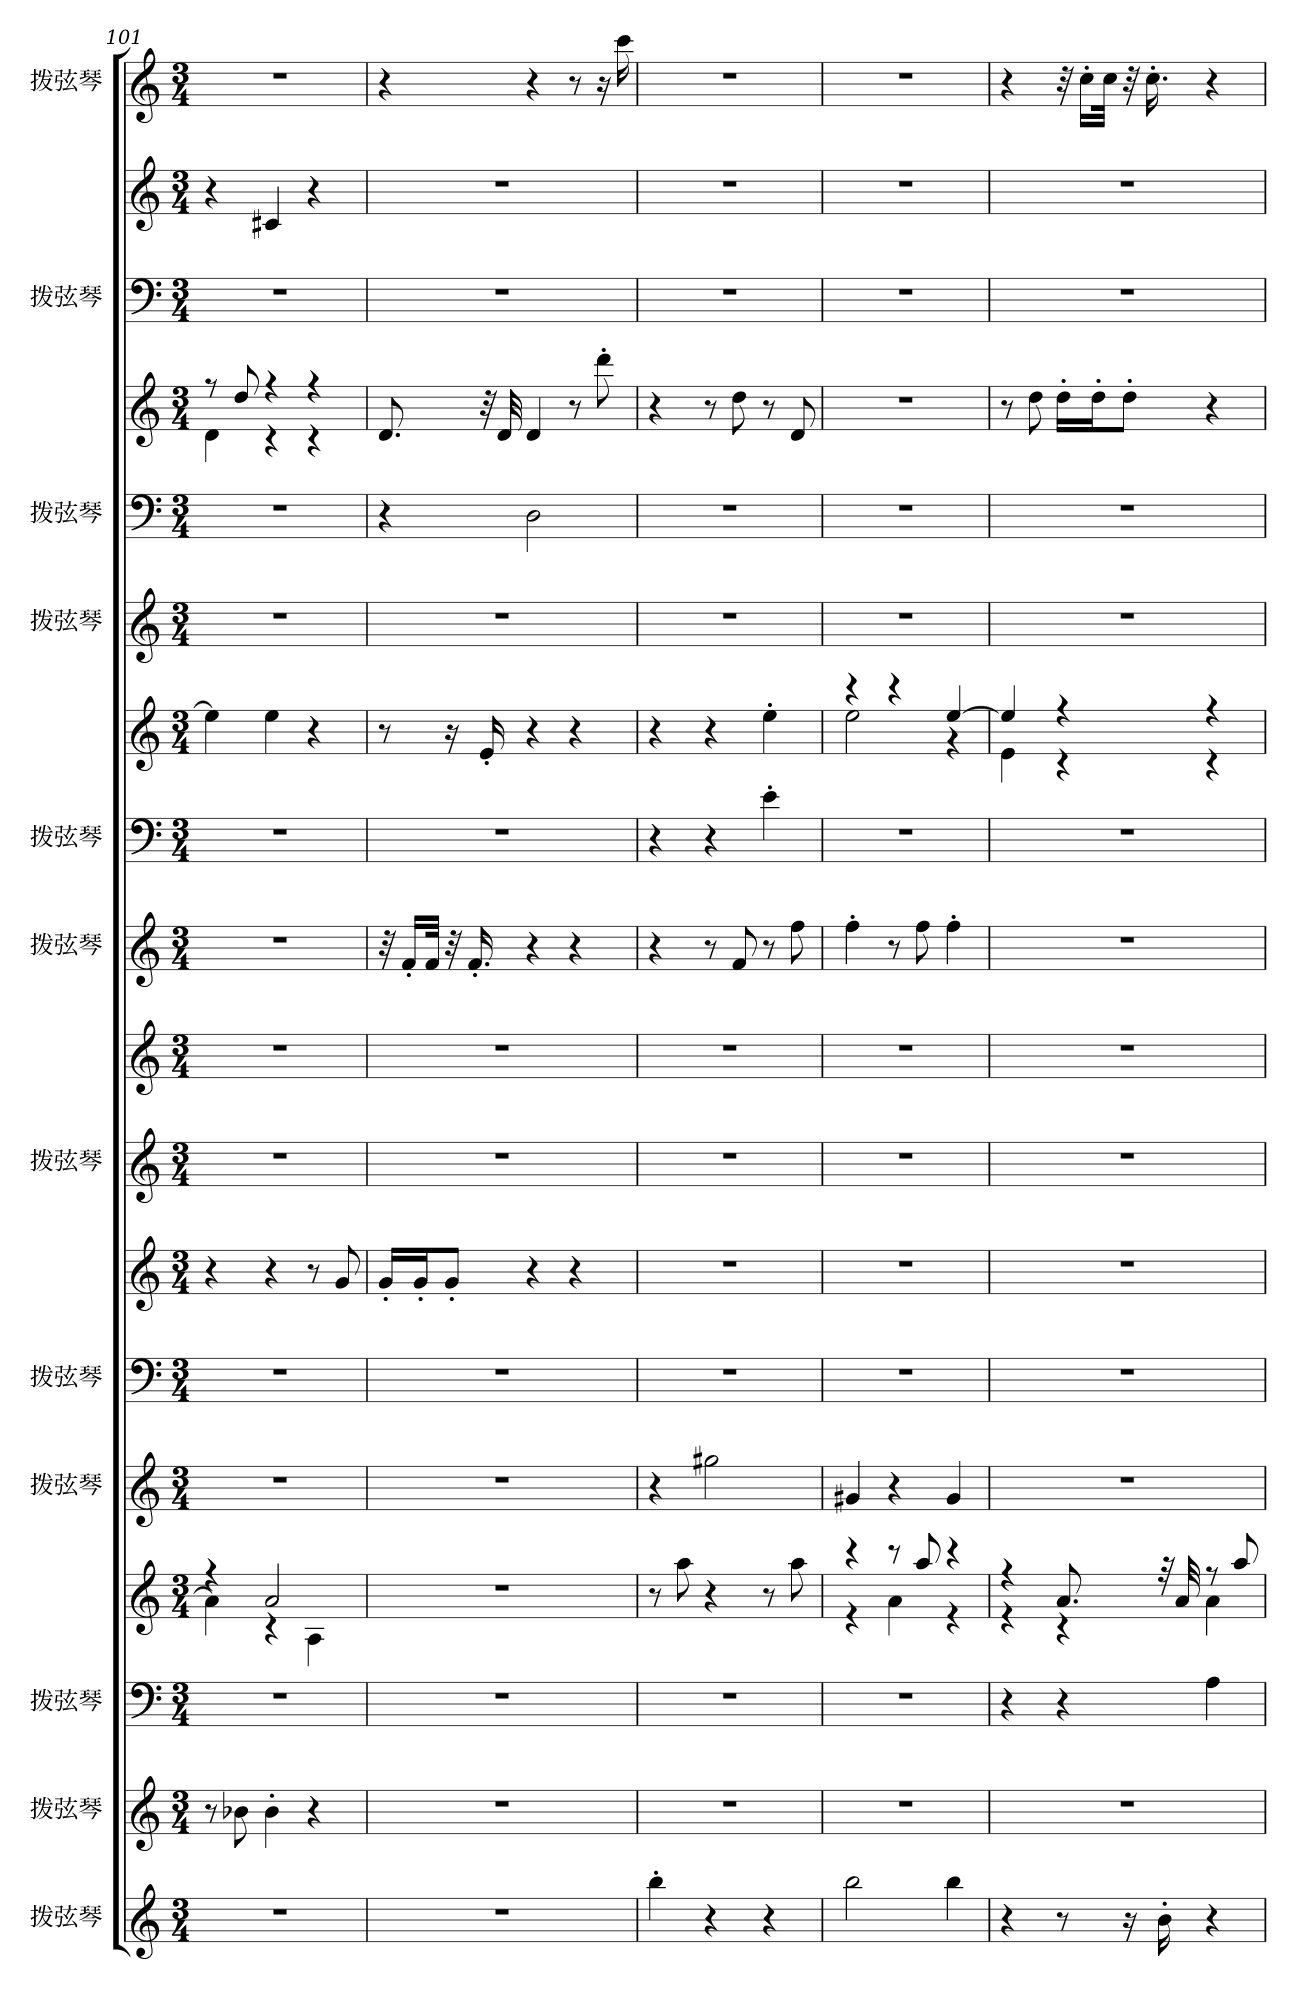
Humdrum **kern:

**kern	**kern	**kern	**kern	**kern	**kern	**kern	**kern	**kern	**kern	**kern	**kern	**kern	**kern	**kern	**kern	**kern	**kern
*part12	*part11	*part10	*part10	*part9	*part8	*part8	*part7	*part7	*part6	*part5	*part5	*part4	*part3	*part3	*part2	*part2	*part1
*staff18	*staff17	*staff16	*staff15	*staff14	*staff13	*staff12	*staff11	*staff10	*staff9	*staff8	*staff7	*staff6	*staff5	*staff4	*staff3	*staff2	*staff1
*I"拨弦琴	*I"拨弦琴	*I"拨弦琴	*	*I"拨弦琴	*I"拨弦琴	*	*I"拨弦琴	*	*I"拨弦琴	*I"拨弦琴	*	*I"拨弦琴	*I"拨弦琴	*	*I"拨弦琴	*	*I"拨弦琴
!!LO:PB:g=z
*clefG2	*clefG2	*clefF4	*clefG2	*clefG2	*clefF4	*clefG2	*clefG2	*clefG2	*clefG2	*clefF4	*clefG2	*clefG2	*clefF4	*clefG2	*clefF4	*clefG2	*clefG2
*k[]	*k[]	*k[]	*k[]	*k[]	*k[]	*k[]	*k[]	*k[]	*k[]	*k[]	*k[]	*k[]	*k[]	*k[]	*k[]	*k[]	*k[]
*M3/4	*M3/4	*M3/4	*M3/4	*M3/4	*M3/4	*M3/4	*M3/4	*M3/4	*M3/4	*M3/4	*M3/4	*M3/4	*M3/4	*M3/4	*M3/4	*M3/4	*M3/4
=101	=101	=101	=101	=101	=101	=101	=101	=101	=101	=101	=101	=101	=101	=101	=101	=101	=101
*	*	*	*^	*	*	*	*	*	*	*	*	*	*	*^	*	*	*
2.r	8r	2.r	4r	4a\]	2.r	2.r	4r	2.r	2.r	2.r	2.r	4ee\]	2.r	2.r	8r	4d\	2.r	4r	2.r
.	8b-X\	.	.	.	.	.	.	.	.	.	.	.	.	.	8dd/	.	.	.	.
.	4b-'\	.	2a/	4r	.	.	4r	.	.	.	.	4ee\	.	.	4r	4r	.	4c#X/	.
.	4r	.	.	4A\	.	.	8r	.	.	.	.	4r	.	.	4r	4r	.	4r	.
.	.	.	.	.	.	.	8g/	.	.	.	.	.	.	.	.	.	.	.	.
*	*	*	*v	*v	*	*	*	*	*	*	*	*	*	*	*v	*v	*	*	*
=102	=102	=102	=102	=102	=102	=102	=102	=102	=102	=102	=102	=102	=102	=102	=102	=102	=102
2.r	2.r	2.r	2.r	2.r	2.r	16g'/LL	2.r	2.r	32r	2.r	8r	2.r	4r	8.d/	2.r	2.r	4r
.	.	.	.	.	.	.	.	.	16f'/LL	.	.	.	.	.	.	.	.
.	.	.	.	.	.	16g'/J	.	.	.	.	.	.	.	.	.	.	.
.	.	.	.	.	.	.	.	.	32f/JJk	.	.	.	.	.	.	.	.
.	.	.	.	.	.	8g'/J	.	.	32r	.	16r	.	.	.	.	.	.
.	.	.	.	.	.	.	.	.	16.f'/	.	.	.	.	.	.	.	.
.	.	.	.	.	.	.	.	.	.	.	16e'/	.	.	32r	.	.	.
.	.	.	.	.	.	.	.	.	.	.	.	.	.	32d/	.	.	.
.	.	.	.	.	.	4r	.	.	4r	.	4r	.	2D\	4d/	.	.	4r
.	.	.	.	.	.	4r	.	.	4r	.	4r	.	.	8r	.	.	8r
.	.	.	.	.	.	.	.	.	.	.	.	.	.	8ddd'\	.	.	16r
.	.	.	.	.	.	.	.	.	.	.	.	.	.	.	.	.	16ccc\
=103	=103	=103	=103	=103	=103	=103	=103	=103	=103	=103	=103	=103	=103	=103	=103	=103	=103
4bb'\	2.r	2.r	8r	4r	2.r	2.r	2.r	2.r	4r	4r	4r	2.r	2.r	4r	2.r	2.r	2.r
.	.	.	8aa\	.	.	.	.	.	.	.	.	.	.	.	.	.	.
4r	.	.	4r	2gg#X\	.	.	.	.	8r	4r	4r	.	.	8r	.	.	.
.	.	.	.	.	.	.	.	.	8f/	.	.	.	.	8dd\	.	.	.
4r	.	.	8r	.	.	.	.	.	8r	4e'\	4ee'\	.	.	8r	.	.	.
.	.	.	8aa\	.	.	.	.	.	8ff\	.	.	.	.	8d/	.	.	.
=104	=104	=104	=104	=104	=104	=104	=104	=104	=104	=104	=104	=104	=104	=104	=104	=104	=104
*	*	*	*^	*	*	*	*	*	*	*	*^	*	*	*	*	*	*
2bb\	2.r	2.r	4r	4r	4g#X/	2.r	2.r	2.r	2.r	4ff'\	2.r	4r	2ee\	2.r	2.r	2.r	2.r	2.r	2.r
.	.	.	8r	4a\	4r	.	.	.	.	8r	.	4r	.	.	.	.	.	.	.
.	.	.	8aa/	.	.	.	.	.	.	8ff\	.	.	.	.	.	.	.	.	.
4bb\	.	.	4r	4r	4g#/	.	.	.	.	4ff'\	.	[4ee/	4r	.	.	.	.	.	.
=105	=105	=105	=105	=105	=105	=105	=105	=105	=105	=105	=105	=105	=105	=105	=105	=105	=105	=105	=105
4r	2.r	4r	4r	4r	2.r	2.r	2.r	2.r	2.r	2.r	2.r	4ee/]	4e\	2.r	2.r	8r	2.r	2.r	4r
.	.	.	.	.	.	.	.	.	.	.	.	.	.	.	.	8dd\	.	.	.
8r	.	4r	8.a/	4r	.	.	.	.	.	.	.	4r	4r	.	.	16dd'\LL	.	.	32r
.	.	.	.	.	.	.	.	.	.	.	.	.	.	.	.	.	.	.	16cc'\LL
.	.	.	.	.	.	.	.	.	.	.	.	.	.	.	.	16dd'\J	.	.	.
.	.	.	.	.	.	.	.	.	.	.	.	.	.	.	.	.	.	.	32cc\JJk
16r	.	.	.	.	.	.	.	.	.	.	.	.	.	.	.	8dd'\J	.	.	32r
.	.	.	.	.	.	.	.	.	.	.	.	.	.	.	.	.	.	.	16.cc'\
16b'\	.	.	32r	.	.	.	.	.	.	.	.	.	.	.	.	.	.	.	.
.	.	.	32a/	.	.	.	.	.	.	.	.	.	.	.	.	.	.	.	.
4r	.	4A\	8r	4a\	.	.	.	.	.	.	.	4r	4r	.	.	4r	.	.	4r
.	.	.	8aa/	.	.	.	.	.	.	.	.	.	.	.	.	.	.	.	.
*	*	*	*v	*v	*	*	*	*	*	*	*	*v	*v	*	*	*	*	*	*
=	=	=	=	=	=	=	=	=	=	=	=	=	=	=	=	=	=
*-	*-	*-	*-	*-	*-	*-	*-	*-	*-	*-	*-	*-	*-	*-	*-	*-	*-
